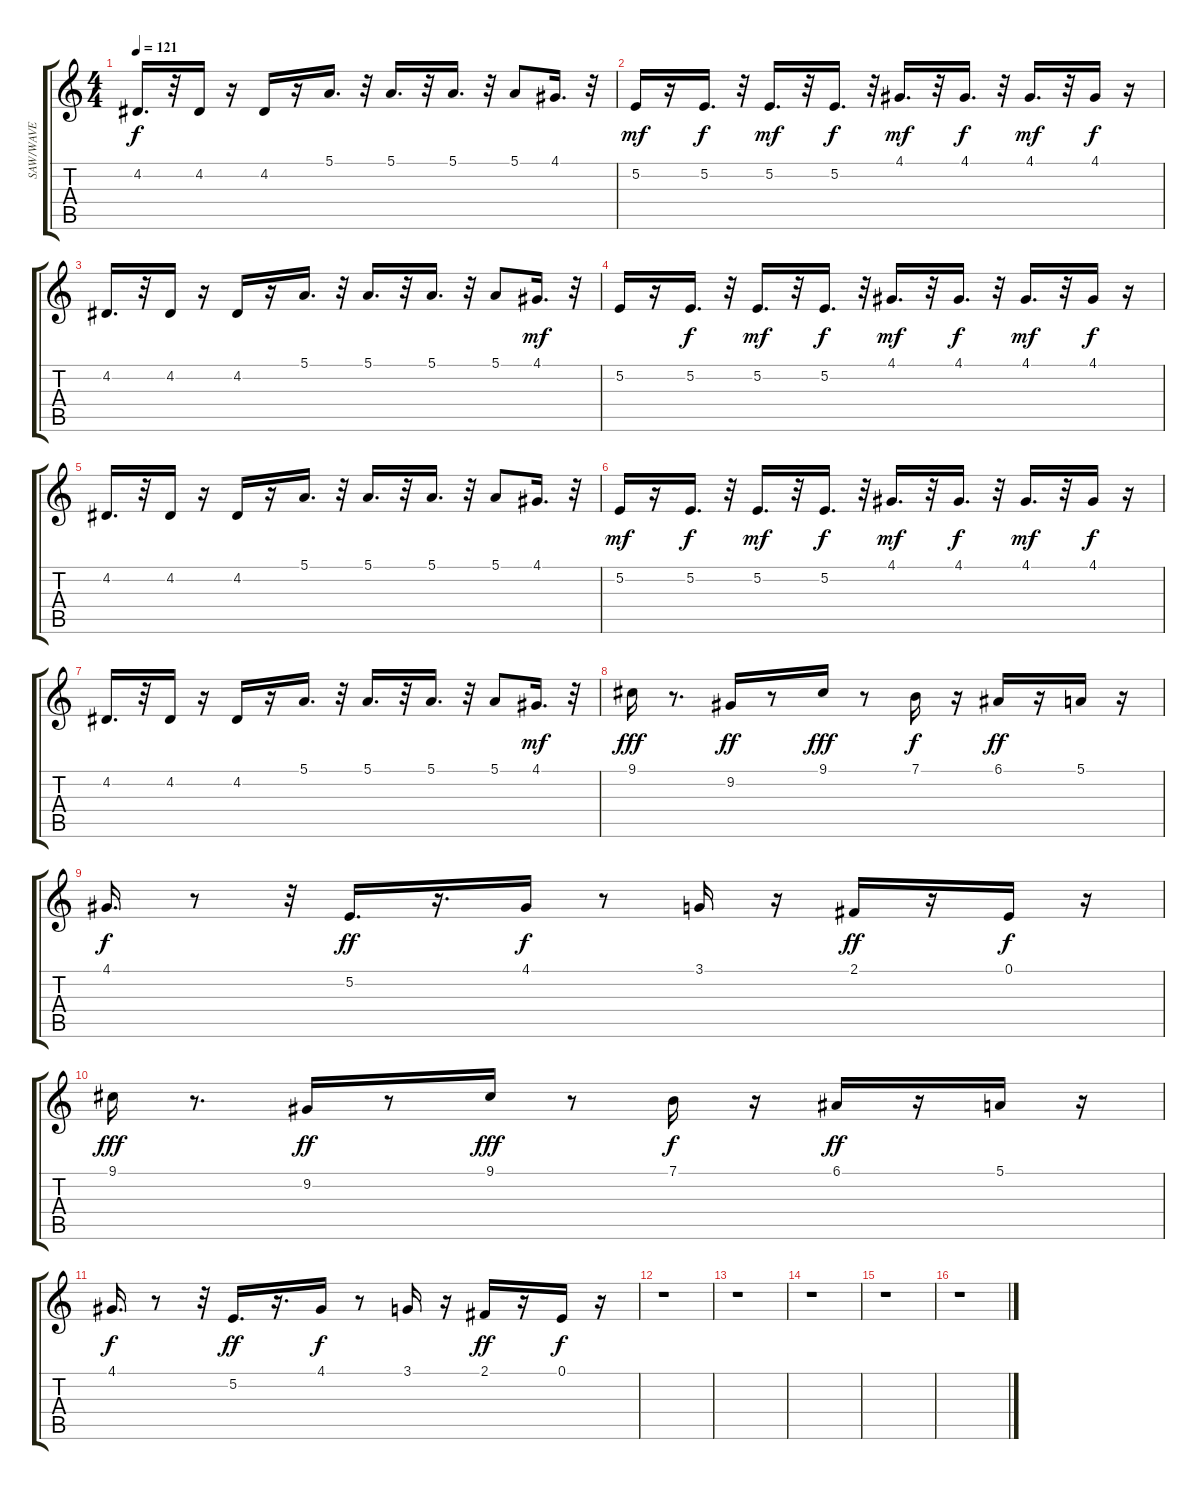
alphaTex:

\track ("SAW/WAVE" "SAW/WAVE") {instrument lead2sawtooth}
\staff {score tabs}
\tuning (E4 B3 G3 D3 A2 E2) {hide}
\ts (4 4)
\tempo 121
\clef g2
\ks c
4.2.16{d dy f} r.32 4.2.16 r.16 4.2.16 r.16 5.1.16{d} r.32 5.1.16{d} r.32 5.1.16{d} r.32 5.1.8 4.1.16{d} r.32 |
5.2.16{dy mf} r.16 5.2.16{d dy f} r.32 5.2.16{d dy mf} r.32 5.2.16{d dy f} r.32 4.1.16{d dy mf} r.32 4.1.16{d dy f} r.32 4.1.16{d dy mf} r.32 4.1.16{dy f} r.16 |
4.2.16{d} r.32 4.2.16 r.16 4.2.16 r.16 5.1.16{d} r.32 5.1.16{d} r.32 5.1.16{d} r.32 5.1.8 4.1.16{d dy mf} r.32 |
5.2.16 r.16 5.2.16{d dy f} r.32 5.2.16{d dy mf} r.32 5.2.16{d dy f} r.32 4.1.16{d dy mf} r.32 4.1.16{d dy f} r.32 4.1.16{d dy mf} r.32 4.1.16{dy f} r.16 |
4.2.16{d} r.32 4.2.16 r.16 4.2.16 r.16 5.1.16{d} r.32 5.1.16{d} r.32 5.1.16{d} r.32 5.1.8 4.1.16{d} r.32 |
5.2.16{dy mf} r.16 5.2.16{d dy f} r.32 5.2.16{d dy mf} r.32 5.2.16{d dy f} r.32 4.1.16{d dy mf} r.32 4.1.16{d dy f} r.32 4.1.16{d dy mf} r.32 4.1.16{dy f} r.16 |
4.2.16{d} r.32 4.2.16 r.16 4.2.16 r.16 5.1.16{d} r.32 5.1.16{d} r.32 5.1.16{d} r.32 5.1.8 4.1.16{d dy mf} r.32 |
9.1.16{dy fff} r.8{d} 9.2.16{dy ff} r.8 9.1.16{dy fff} r.8 7.1.16{dy f} r.16 6.1.16{dy ff} r.16 5.1.16 r.16 |
4.1.16{d dy f} r.8 r.32 5.2.16{d dy ff} r.16{d} 4.1.16{dy f} r.8 3.1.16 r.16 2.1.16{dy ff} r.16 0.1.16{dy f} r.16 |
9.1.16{dy fff} r.8{d} 9.2.16{dy ff} r.8 9.1.16{dy fff} r.8 7.1.16{dy f} r.16 6.1.16{dy ff} r.16 5.1.16 r.16 |
4.1.16{d dy f} r.8 r.32 5.2.16{d dy ff} r.16{d} 4.1.16{dy f} r.8 3.1.16 r.16 2.1.16{dy ff} r.16 0.1.16{dy f} r.16 |
r.1 |
r.1 |
r.1 |
r.1 |
r.1
